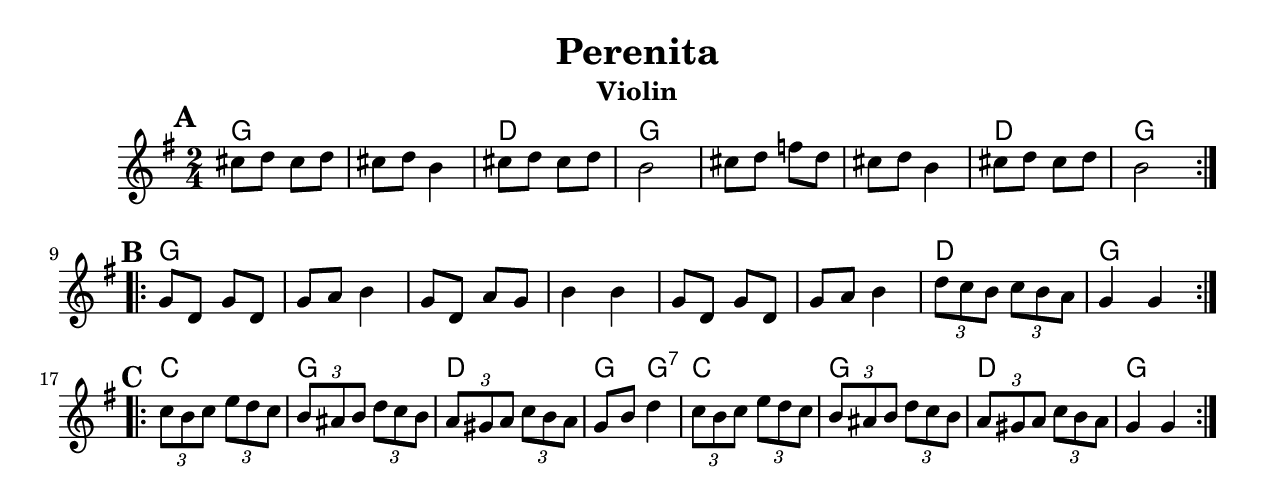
\version "2.18.0"
\include "english.ly"
%\pointAndClickOff
\paper{
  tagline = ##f
  print-all-headers = ##t
  #(set-paper-size "letter")
}
date = #(strftime "%d-%m-%Y" (localtime (current-time)))

%\markup{ \italic{ " Updated " \date  }  }

%\markup{ Got something to say? }

global = {
  \clef treble
  \key g \major
  \time 2/4
  \set Score.markFormatter = #format-mark-box-alphabet
}

%#################################### Melody ########################
melody = \relative c'' {
  \global
  %\partial 16*3 a16 d f   %lead in notes

  \repeat volta 2{
    \mark \default
    cs8 d cs d
    cs8 d b4
    cs8 d cs d
    b2

    cs8 d f d
    cs d b4
    cs8 d cs d
    b2|

  }
  %\alternative { { }{ } }

  \repeat volta 2{
    \mark \default
    g8 d g d
    g8 a b4
    g8 d a' g
    b4 b

    g8 d g d
    g8 a b4
    \tuplet 3/2{d8 c b} \tuplet 3/2{c b a}
    g4 g \break|
  }
  % \alternative { { }{ } }
  \repeat volta 2{
    \mark \default
    \tuplet 3/2{c8 b c} \tuplet 3/2{e d c}
    \tuplet 3/2{b as b} \tuplet 3/2{d c b}
    \tuplet 3/2{a gs a} \tuplet 3/2{c b a}
    g8 b d4
    \tuplet 3/2{c8 b c} \tuplet 3/2{e d c}
    \tuplet 3/2{b as b} \tuplet 3/2{d c b}
    \tuplet 3/2{a gs a} \tuplet 3/2{c b a}
    g4 g


  }

}
%################################# Lyrics #####################
%\addlyrics{  }
%################################# Chords #######################
harmonies = \chordmode {
  g2*2
  %r2
  d2
  g2*3
  %r2*2
  d2
  g2
  %B
  g2*6
  %r2*5
  d2
  g2
  %C
  c2
  g2
  d2
  g4
  g4:7
  c2
  g2
  d2
  g2
}

\score {
  <<
    \new ChordNames {
      \set chordChanges = ##f
      \harmonies
    }
    \new Staff
    \melody
  >>
  \header{
    title= "Perenita"
    subtitle=""
    composer= ""
    instrument = "Violin"
    arranger= ""
  }
  \midi{\tempo 4 = 120}
  \layout{indent = 1.0\cm}
}
%{
% more verses:
\markup{}
\markup {
  \fill-line {
    \hspace #0.1 % distance from left margin
    \column {
      \line { "1."
	\column {
	  ""
	}
      }
      \hspace #0.2 % vertical distance between verses
      \line { "2."
	\column {
	 ""
	}
      }
    }
    \hspace #0.1  % horiz. distance between columns
    \column {
      \line { "3."
	\column {
	  ""
	}
      }
      \hspace #0.2 % distance between verses
      \line { "4."
	\column {
	 ""
	}
      }
    }
    \hspace #0.1 % distance to right margin
  }
}

%}
